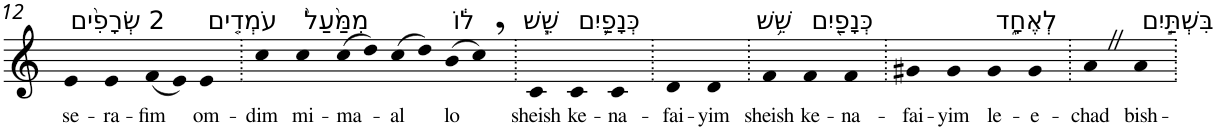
**kern	**text
*part1	*part1
*staff1	*staff1
*I"Piano	*
*I'Pno	*
!!LO:PB:g=z
*clefG2	*
*k[]	*
=12	=12
!LO:TX:a:t=2 שְׂרָפִ֨ים	!
!	!LO:LY:b
4e	se-
!	!LO:LY:b
4e	-ra-
!	!LO:LY:b
(8f	-fim
8e)	.
!LO:TX:a:t=עֹמְדִ֤ים	!
!	!LO:LY:b
4e	om-
=13.	=13.
!	!LO:LY:b
4cc	-dim
!LO:TX:a:t=מִמַּ֙עַל֙	!
!	!LO:LY:b
4cc	mi-
!	!LO:LY:b
(8cc	-ma-
8dd)	.
!	!LO:LY:b
(8cc	-al
8dd)	.
!LO:TX:a:t=ל֔וֹ	!
!	!LO:LY:b
(8b	lo
8cc,)	.
=14.	=14.
!LO:TX:a:t=שֵׁ֧שׁ	!
!	!LO:LY:b
4c	sheish
!LO:TX:a:t=כְּנָפַ֛יִם	!
!	!LO:LY:b
4c	ke-
!	!LO:LY:b
4c	-na-
=15.	=15.
!	!LO:LY:b
4d	-fai-
!	!LO:LY:b
4d	-yim
=16.	=16.
!LO:TX:a:t=שֵׁ֥שׁ	!
!	!LO:LY:b
4f	sheish
!LO:TX:a:t=כְּנָפַ֖יִם	!
!	!LO:LY:b
4f	ke-
!	!LO:LY:b
4f	-na-
=17.	=17.
!	!LO:LY:b
4g#X	-fai-
!	!LO:LY:b
4g#	-yim
!LO:TX:a:t=לְאֶחָ֑ד	!
!	!LO:LY:b
4g#	le-
!	!LO:LY:b
4g#	-e-
=18.	=18.
!	!LO:LY:b
4aZ	-chad
!LO:TX:a:t=בִּשְׁתַּ֣יִם	!
!	!LO:LY:b
4a	bish-
=.	=.
*-	*-
